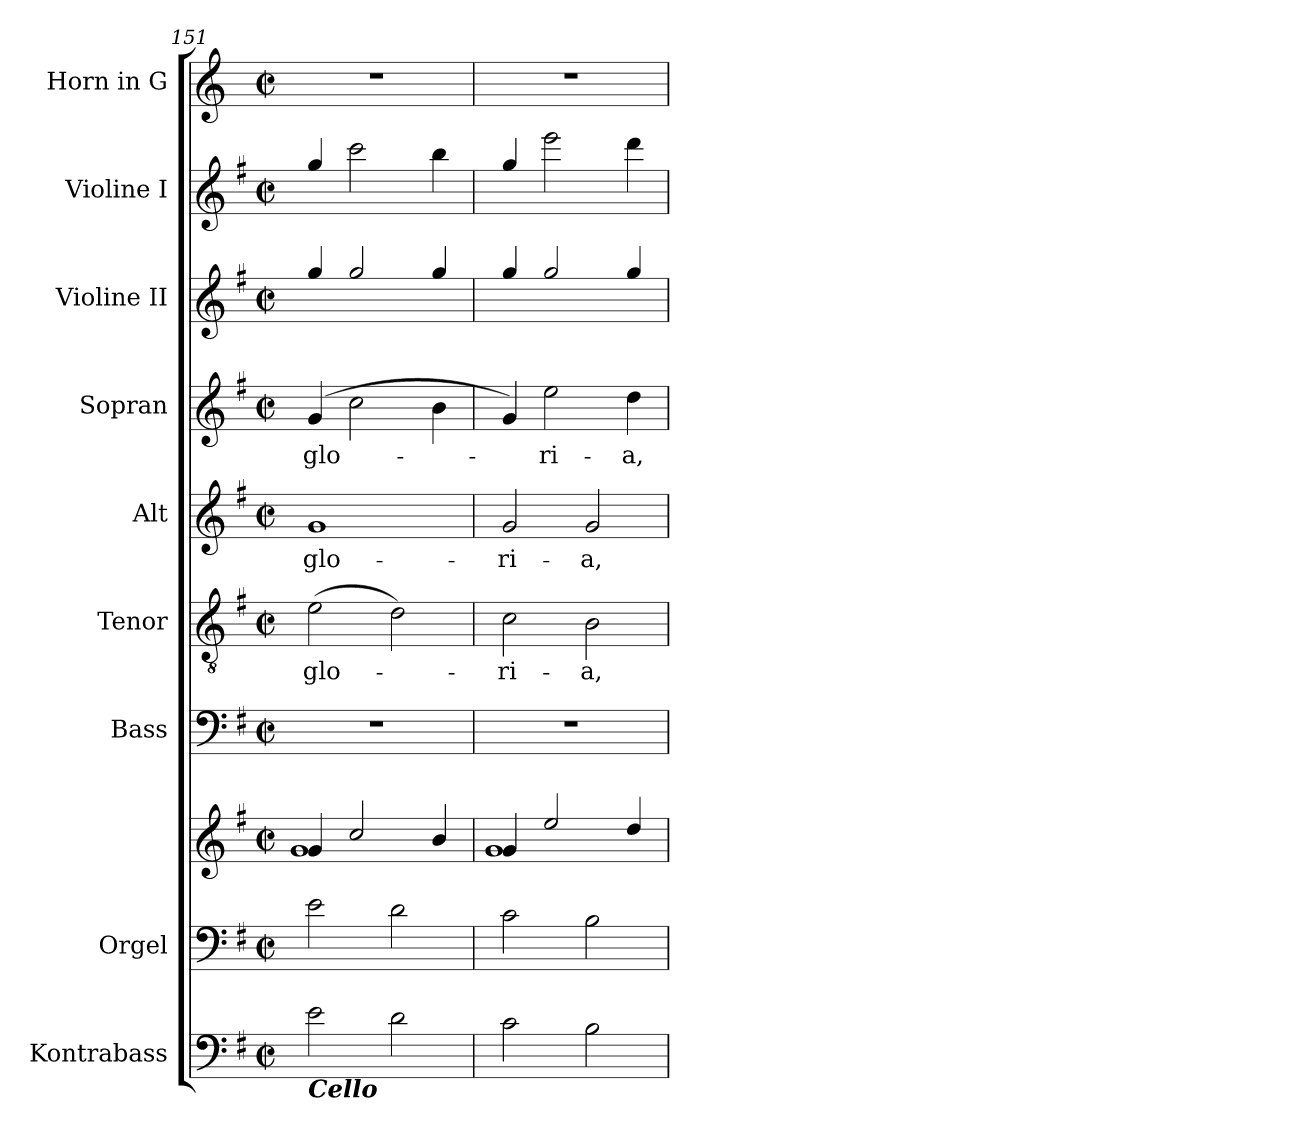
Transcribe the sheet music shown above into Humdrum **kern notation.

**kern	**kern	**kern	**kern	**kern	**text	**kern	**text	**kern	**text	**kern	**kern	**kern
*part9	*part8	*part8	*part7	*part6	*part6	*part5	*part5	*part4	*part4	*part3	*part2	*part1
*staff10	*staff9	*staff8	*staff7	*staff6	*staff6	*staff5	*staff5	*staff4	*staff4	*staff3	*staff2	*staff1
*I"Kontrabass	*I"Orgel	*	*I"Bass	*I"Tenor	*	*I"Alt	*	*I"Sopran	*	*I"Violine II	*I"Violine I	*I"Horn in G
*I'Kb.	*I'Org.	*	*I'B	*I'T	*	*I'A	*	*I'S	*	*I'Vl. II	*I'Vl. I	*I'Hrn.
*clefF4	*clefF4	*clefG2	*clefF4	*clefGv2	*	*clefG2	*	*clefG2	*	*clefG2	*clefG2	*clefG2
*ITrd7c12	*	*	*	*	*	*	*	*	*	*ITrd7c12	*ITrd7c12	*ITrd3c5
*k[f#]	*k[f#]	*k[f#]	*k[f#]	*k[f#]	*	*k[f#]	*	*k[f#]	*	*k[f#]	*k[f#]	*k[f#]
*G:	*G:	*G:	*G:	*G:	*	*G:	*	*G:	*	*G:	*G:	*G:
*M2/2	*M2/2	*M2/2	*M2/2	*M2/2	*	*M2/2	*	*M2/2	*	*M2/2	*M2/2	*M2/2
*met(c|)	*met(c|)	*met(c|)	*met(c|)	*met(c|)	*	*met(c|)	*	*met(c|)	*	*met(c|)	*met(c|)	*met(c|)
=151	=151	=151	=151	=151	=151	=151	=151	=151	=151	=151	=151	=151
*	*	*^	*	*	*	*	*	*	*	*	*	*
!LO:TX:b:Bi:t=Cello	!	!	!	!	!	!	!	!	!	!	!	!	!
!	!	!	!	!	!	!LO:LY:b	!	!LO:LY:b	!	!LO:LY:b	!	!	!
2E\	2e\	4g/	1g	1r	(>2e\	glo-	1g	glo-	(4g/	glo-	4g/	4g/	1r
.	.	2cc/	.	.	.	.	.	.	2cc\	.	2g/	2cc\	.
2D\	2d\	.	.	.	2d\)	.	.	.	.	.	.	.	.
.	.	4b/	.	.	.	.	.	.	4b\	.	4g/	4b\	.
=152	=152	=152	=152	=152	=152	=152	=152	=152	=152	=152	=152	=152	=152
!	!	!	!	!	!	!LO:LY:b	!	!LO:LY:b	!	!	!	!	!
2C\	2c\	4g/	1g	1r	2c\	-ri-	2g/	-ri-	4g/)	.	4g/	4g/	1r
!	!	!	!	!	!	!	!	!	!	!LO:LY:b	!	!	!
.	.	2ee/	.	.	.	.	.	.	2ee\	-ri-	2g/	2ee\	.
!	!	!	!	!	!	!LO:LY:b	!	!LO:LY:b	!	!	!	!	!
2BB\	2B\	.	.	.	2B\	-a,	2g/	-a,	.	.	.	.	.
!	!	!	!	!	!	!	!	!	!	!LO:LY:b	!	!	!
.	.	4dd/	.	.	.	.	.	.	4dd\	-a,	4g/	4dd\	.
*	*	*v	*v	*	*	*	*	*	*	*	*	*	*
=	=	=	=	=	=	=	=	=	=	=	=	=
*-	*-	*-	*-	*-	*-	*-	*-	*-	*-	*-	*-	*-
